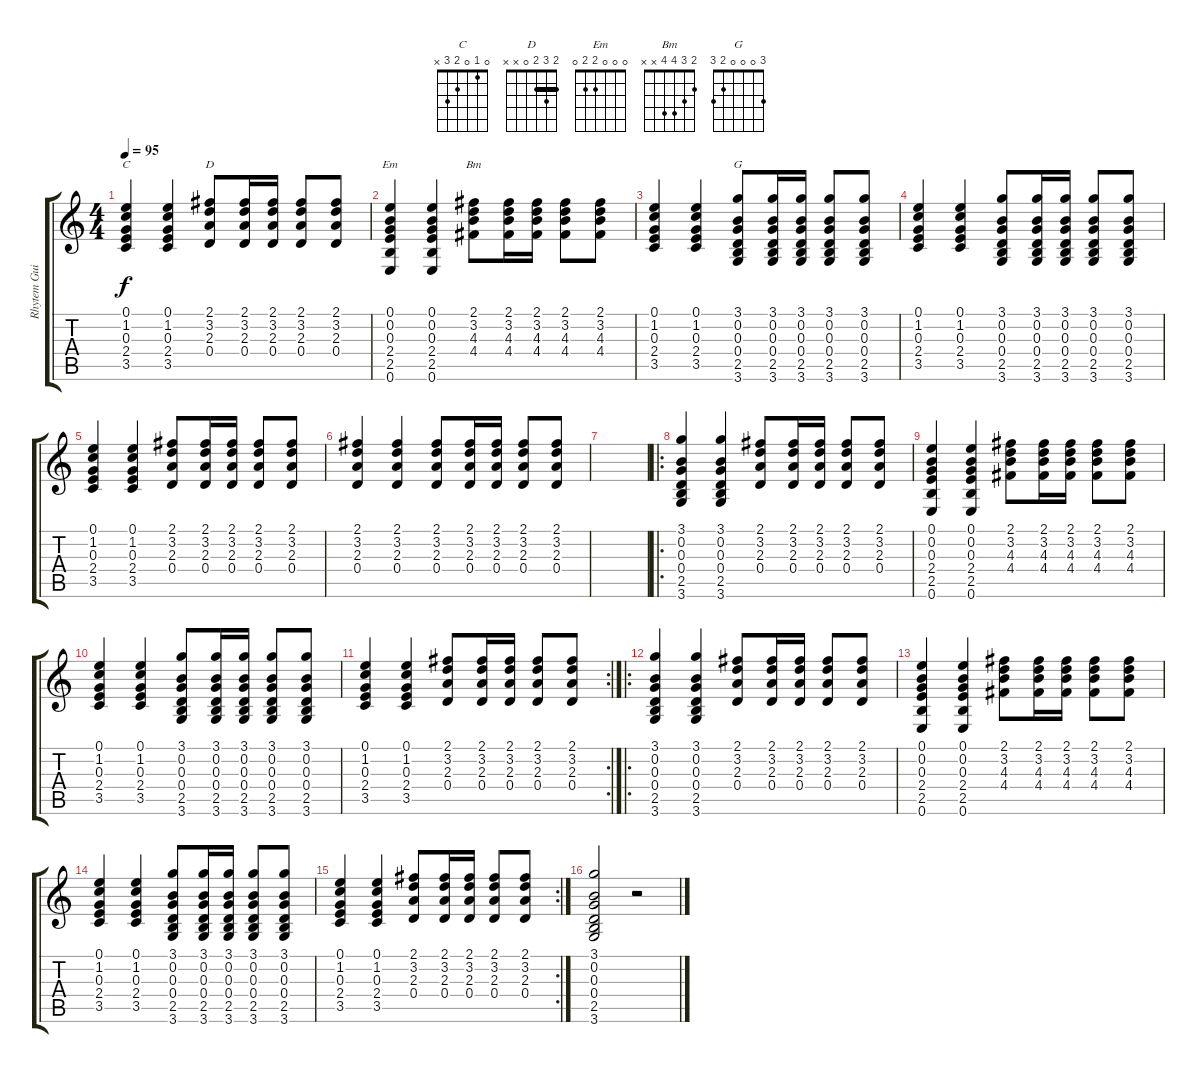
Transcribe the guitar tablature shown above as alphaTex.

\track ("Rhytem Guitar" "Rhytem Gui") {instrument electricguitarclean}
\staff {score tabs}
\tuning (E4 B3 G3 D3 A2 E2) {hide}
\chord ("C" 0 1 0 2 3 x)
\chord ("D" 2 3 2 0 x x) {barre 2}
\chord ("Em" 0 0 0 2 2 0)
\chord ("Bm" 2 3 4 4 x x)
\chord ("G" 3 0 0 0 2 3)
\ts (4 4)
\tempo 95
\clef g2
\ks c
(0.1 1.2 0.3 2.4 3.5).4{ch "C" dy f} (0.1 1.2 0.3 2.4 3.5).4 (2.1 3.2 2.3 0.4).8{ch "D"} (2.1 3.2 2.3 0.4).16 (2.1 3.2 2.3 0.4).16 (2.1 3.2 2.3 0.4).8 (2.1 3.2 2.3 0.4).8 |
(0.1 0.2 0.3 2.4 2.5 0.6).4{ch "Em"} (0.1 0.2 0.3 2.4 2.5 0.6).4 (2.1 3.2 4.3 4.4).8{ch "Bm"} (2.1 3.2 4.3 4.4).16 (2.1 3.2 4.3 4.4).16 (2.1 3.2 4.3 4.4).8 (2.1 3.2 4.3 4.4).8 |
(0.1 1.2 0.3 2.4 3.5).4 (0.1 1.2 0.3 2.4 3.5).4 (3.1 0.2 0.3 0.4 2.5 3.6).8{ch "G"} (3.1 0.2 0.3 0.4 2.5 3.6).16 (3.1 0.2 0.3 0.4 2.5 3.6).16 (3.1 0.2 0.3 0.4 2.5 3.6).8 (3.1 0.2 0.3 0.4 2.5 3.6).8 |
(0.1 1.2 0.3 2.4 3.5).4 (0.1 1.2 0.3 2.4 3.5).4 (3.1 0.2 0.3 0.4 2.5 3.6).8 (3.1 0.2 0.3 0.4 2.5 3.6).16 (3.1 0.2 0.3 0.4 2.5 3.6).16 (3.1 0.2 0.3 0.4 2.5 3.6).8 (3.1 0.2 0.3 0.4 2.5 3.6).8 |
(0.1 1.2 0.3 2.4 3.5).4 (0.1 1.2 0.3 2.4 3.5).4 (2.1 3.2 2.3 0.4).8 (2.1 3.2 2.3 0.4).16 (2.1 3.2 2.3 0.4).16 (2.1 3.2 2.3 0.4).8 (2.1 3.2 2.3 0.4).8 |
(2.1 3.2 2.3 0.4).4 (2.1 3.2 2.3 0.4).4 (2.1 3.2 2.3 0.4).8 (2.1 3.2 2.3 0.4).16 (2.1 3.2 2.3 0.4).16 (2.1 3.2 2.3 0.4).8 (2.1 3.2 2.3 0.4).8 |
|
\ro
(3.1 0.2 0.3 0.4 2.5 3.6).4 (3.1 0.2 0.3 0.4 2.5 3.6).4 (2.1 3.2 2.3 0.4).8 (2.1 3.2 2.3 0.4).16 (2.1 3.2 2.3 0.4).16 (2.1 3.2 2.3 0.4).8 (2.1 3.2 2.3 0.4).8 |
(0.1 0.2 0.3 2.4 2.5 0.6).4 (0.1 0.2 0.3 2.4 2.5 0.6).4 (2.1 3.2 4.3 4.4).8 (2.1 3.2 4.3 4.4).16 (2.1 3.2 4.3 4.4).16 (2.1 3.2 4.3 4.4).8 (2.1 3.2 4.3 4.4).8 |
(0.1 1.2 0.3 2.4 3.5).4 (0.1 1.2 0.3 2.4 3.5).4 (3.1 0.2 0.3 0.4 2.5 3.6).8 (3.1 0.2 0.3 0.4 2.5 3.6).16 (3.1 0.2 0.3 0.4 2.5 3.6).16 (3.1 0.2 0.3 0.4 2.5 3.6).8 (3.1 0.2 0.3 0.4 2.5 3.6).8 |
\rc 2
(0.1 1.2 0.3 2.4 3.5).4 (0.1 1.2 0.3 2.4 3.5).4 (2.1 3.2 2.3 0.4).8 (2.1 3.2 2.3 0.4).16 (2.1 3.2 2.3 0.4).16 (2.1 3.2 2.3 0.4).8 (2.1 3.2 2.3 0.4).8 |
\ro
(3.1 0.2 0.3 0.4 2.5 3.6).4 (3.1 0.2 0.3 0.4 2.5 3.6).4 (2.1 3.2 2.3 0.4).8 (2.1 3.2 2.3 0.4).16 (2.1 3.2 2.3 0.4).16 (2.1 3.2 2.3 0.4).8 (2.1 3.2 2.3 0.4).8 |
(0.1 0.2 0.3 2.4 2.5 0.6).4 (0.1 0.2 0.3 2.4 2.5 0.6).4 (2.1 3.2 4.3 4.4).8 (2.1 3.2 4.3 4.4).16 (2.1 3.2 4.3 4.4).16 (2.1 3.2 4.3 4.4).8 (2.1 3.2 4.3 4.4).8 |
(0.1 1.2 0.3 2.4 3.5).4 (0.1 1.2 0.3 2.4 3.5).4 (3.1 0.2 0.3 0.4 2.5 3.6).8 (3.1 0.2 0.3 0.4 2.5 3.6).16 (3.1 0.2 0.3 0.4 2.5 3.6).16 (3.1 0.2 0.3 0.4 2.5 3.6).8 (3.1 0.2 0.3 0.4 2.5 3.6).8 |
\rc 2
(0.1 1.2 0.3 2.4 3.5).4 (0.1 1.2 0.3 2.4 3.5).4 (2.1 3.2 2.3 0.4).8 (2.1 3.2 2.3 0.4).16 (2.1 3.2 2.3 0.4).16 (2.1 3.2 2.3 0.4).8 (2.1 3.2 2.3 0.4).8 |
(3.1 0.2 0.3 0.4 2.5 3.6).2 r.2
